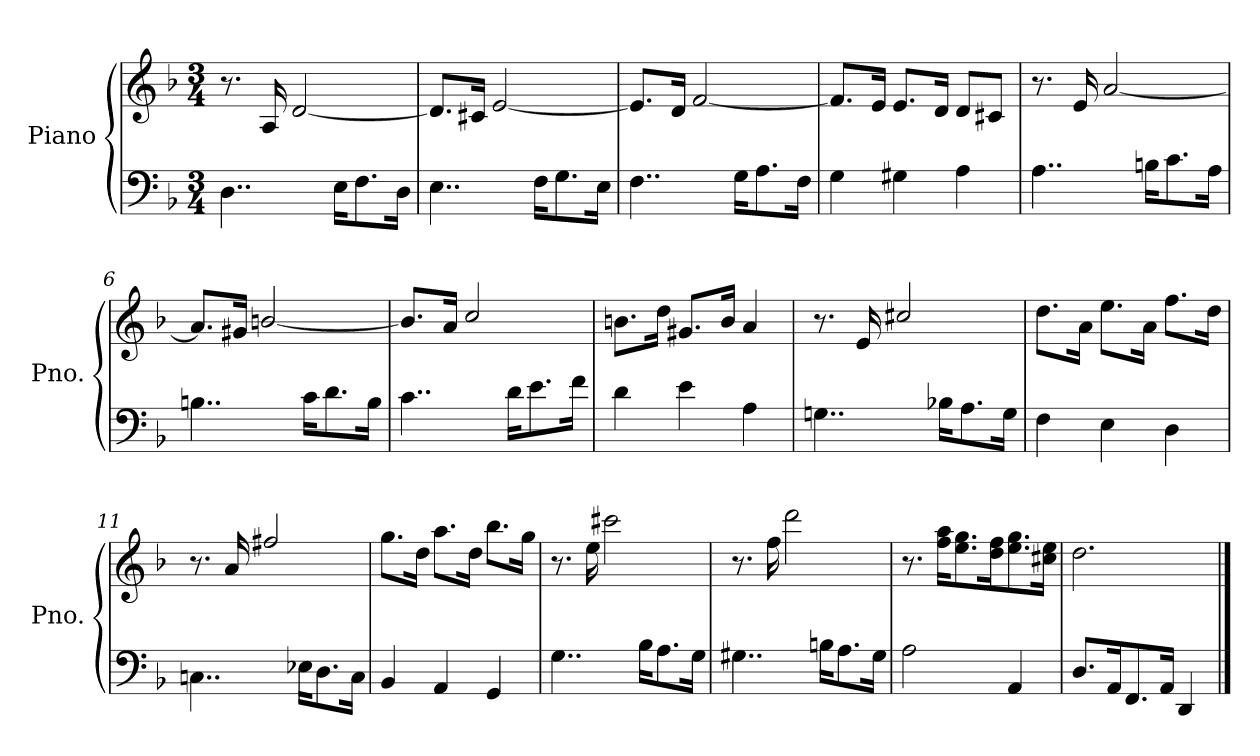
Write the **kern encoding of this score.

**kern	**kern
*part1	*part1
*staff2	*staff1
*I"Piano	*
*I'Pno.	*
*clefF4	*clefG2
*k[b-]	*k[b-]
*M3/4	*M3/4
=1	=1
4..D<\	8.r
.	16A/
.	[2d/
16E\KL	.
8.F\	.
16D\Jk	.
=2	=2
4..E\	8.d/L]
.	16c#X/Jk
.	[2e/
16F\KL	.
8.G\	.
16E\Jk	.
=3	=3
4..F\	8.e/L]
.	16d/Jk
.	[2f/
16G\KL	.
8.A\	.
16F\Jk	.
=4	=4
4G<\	8.f/L]
.	16e/Jk
4G#X<\	8.e/L
.	16d/Jk
4A\	8d/L
.	8c#X/J
=5	=5
4..A\	8.r
.	16e/
.	[2a/
16Bn\KL	.
8.c\	.
16A\Jk	.
!!LO:LB:g=z
=6	=6
4..Bn\	8.a/L]
.	16g#X/Jk
.	[2bn/
16c\KL	.
8.d\	.
16B\Jk	.
!!LO:LB:g=z
=7	=7
4..c\	8.b/L]
.	16a/Jk
.	2cc/
16d\KL	.
8.e\	.
16f\Jk	.
=8	=8
4d\	8.bn\L
.	16dd\Jk
4e\	8.g#X/L
.	16b/Jk
4A\	4a/
=9	=9
4..Gn\	8.r
.	16e/
.	2cc#X/
16B-X\KL	.
8.A\	.
16G\Jk	.
=10	=10
4F\	8.dd\L
.	16a\Jk
4E\	8.ee\L
.	16a\Jk
4D\	8.ff\L
.	16dd\Jk
=11	=11
4..Cn\	8.r
.	16a/
.	2ff#X/
16E-X\KL	.
8.D\	.
16C\Jk	.
!!LO:LB:g=z
=12	=12
4BB-/	8.gg\L
.	16dd\Jk
4AA/	8.aa\L
.	16dd\Jk
4GG/	8.bb-\L
.	16gg\Jk
=13	=13
4..G<\	8.r
.	16ee\
.	2ccc#X\
16B-\KL	.
8.A\	.
16G\Jk	.
=14	=14
4..G#X<\	8.r
.	16ff\
.	2ddd\
16Bn\KL	.
8.A\	.
16G#\Jk	.
=15	=15
2A<\	8.r
.	16ff\ 16aa\KL
.	8.ee\ 8.gg\
.	16dd\ 16ff\K
4AA/	8.ee\ 8.gg\
.	16cc#X\ 16ee\Jk
=16	=16
8.D</L	2.dd\
16AA</K	.
8.FF/	.
16AA/Jk	.
4DD/	.
==	==
*-	*-
